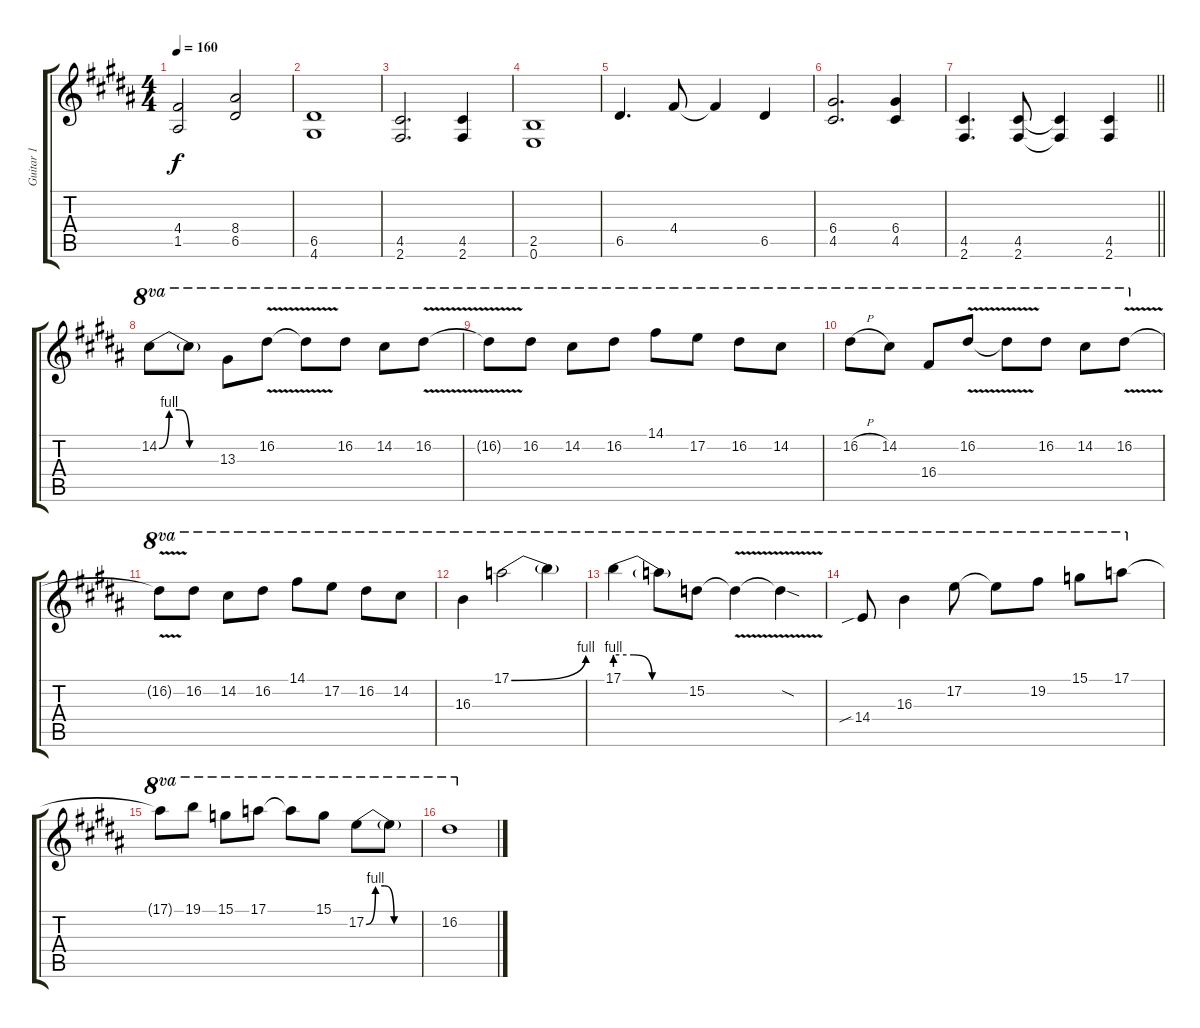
\track ("Guitar 1" "Guitar 1") {instrument distortionguitar}
\staff {score tabs}
\tuning (E4 B3 G3 D3 A2 E2) {hide}
\ts (4 4)
\tempo 160
\clef g2
\ks b
(4.4 1.5).2{dy f} (8.4 6.5).2 |
(6.5 4.6).1 |
(4.5 2.6).2{d} (4.5 2.6).4 |
(2.5 0.6).1 |
6.5.4{d} 4.4.8 4.4{t}.4 6.5.4 |
(6.4 4.5).2{d} (6.4 4.5).4 |
\barLineRight lightlight
(4.5 2.6).4{d} (4.5 2.6).8 (4.5{t} 2.6{t}).4 (4.5 2.6).4 |
14.2{be (custom 0 0 10 4 20 4 30 0 60 0)}.8{ot 8va instrument overdrivenguitar} 14.2{t}.8{ot 8va} 13.3.8{ot 8va} 16.2{v}.8{ot 8va} 16.2{t}.8{ot 8va} 16.2.8{ot 8va} 14.2.8{ot 8va} 16.2{v}.8{ot 8va} |
16.2{t}.8{ot 8va} 16.2.8{ot 8va} 14.2.8{ot 8va} 16.2.8{ot 8va} 14.1.8{ot 8va} 17.2.8{ot 8va} 16.2.8{ot 8va} 14.2.8{ot 8va} |
16.2{h}.8{ot 8va} 14.2.8{ot 8va} 16.4.8{ot 8va} 16.2{v}.8{ot 8va} 16.2{t}.8{ot 8va} 16.2.8{ot 8va} 14.2.8{ot 8va} 16.2{v}.8{ot 8va} |
16.2{t}.8{ot 8va} 16.2.8{ot 8va} 14.2.8{ot 8va} 16.2.8{ot 8va} 14.1.8{ot 8va} 17.2.8{ot 8va} 16.2.8{ot 8va} 14.2.8{ot 8va} |
16.3.4{ot 8va} 17.1{be (bend 0 0 60 4)}.2{ot 8va} 17.1{t}.4{ot 8va} |
17.1{be (custom 0 4 15 4 30 0 60 0)}.4{ot 8va} 17.1{t}.8{ot 8va} 15.2.8{ot 8va} 15.2{v t}.4{ot 8va} 15.2{sod t}.4{ot 8va} |
14.4{sib}.8{ot 8va} 16.3.4{ot 8va} 17.2.8{ot 8va} 17.2{t}.8{ot 8va} 19.2.8{ot 8va} 15.1.8{ot 8va} 17.1.8{ot 8va} |
17.1{t}.8{ot 8va} 19.1.8{ot 8va} 15.1.8{ot 8va} 17.1.8{ot 8va} 17.1{t}.8{ot 8va} 15.1.8{ot 8va} 17.2{be (custom 0 0 10 4 20 4 30 0 60 0)}.8{ot 8va} 17.2{t}.8{ot 8va} |
16.2.1{ot 8va}
